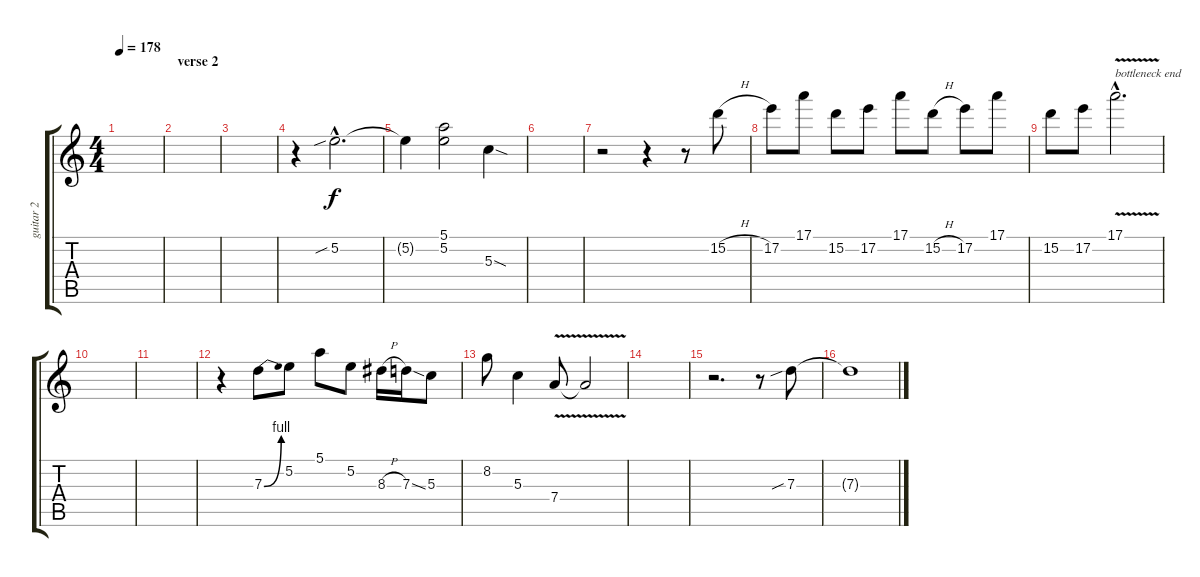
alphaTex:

\track ("guitar 2" "guitar 2") {instrument overdrivenguitar}
\staff {score tabs}
\tuning (E4 B3 G3 D3 A2 E2) {hide}
\ts (4 4)
\tempo 178
\clef g2
\ks aminor
|
\section ("" "verse 2")
|
|
r.4 5.2{sib hac}.2{d} |
5.2{t}.4 (5.1 5.2).2 5.3{sod}.4 |
|
r.2 r.4 r.8 15.2{h}.8 |
17.2.8 17.1.8 15.2.8 17.2.8 17.1.8 15.2{h}.8 17.2.8 17.1.8 |
15.2.8 17.2.8 17.1{v hac}.2{d txt "bottleneck end"} |
|
|
r.4 7.3{be (bend 0 0 60 4)}.8 5.2.8 5.1.8 5.2.8 8.3{h}.16 7.3{ss}.16 5.3.8 |
8.2.8 5.3.4 7.4{v}.8 7.4{t}.2 |
|
r.2{d} r.8 7.3{sib}.8 |
7.3{t}.1
